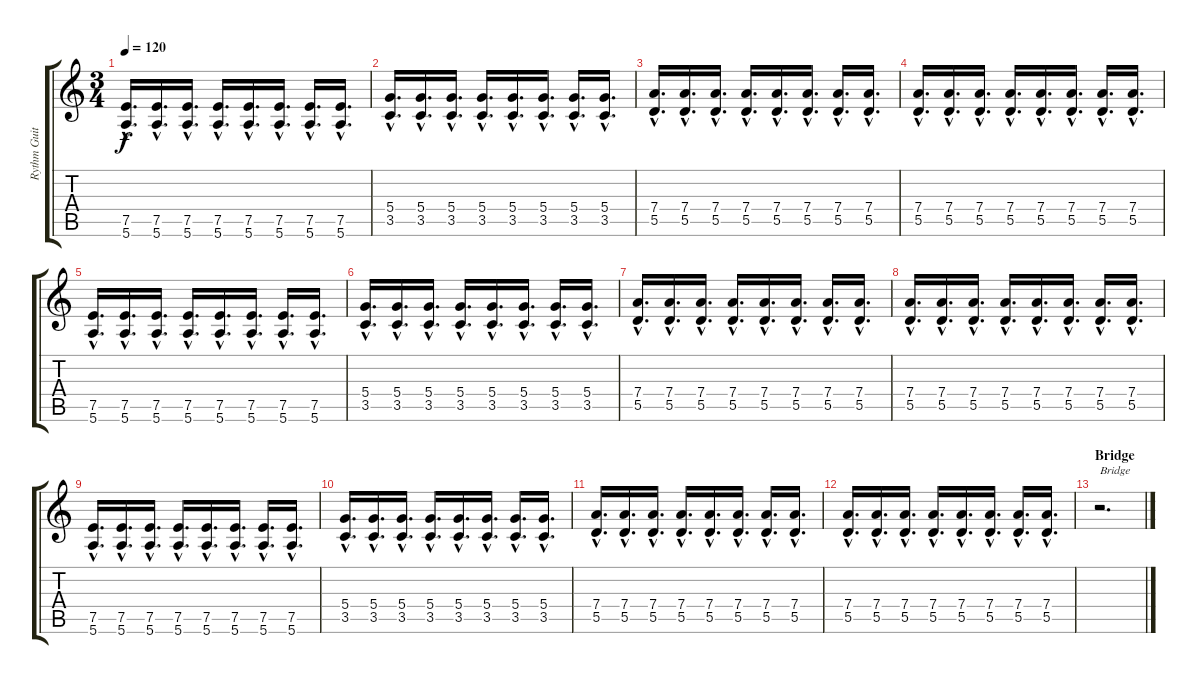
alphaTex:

\track ("Rythm Guitar (alex)" "Rythm Guit") {instrument distortionguitar}
\staff {score tabs}
\tuning (E4 B3 G3 D3 A2 E2) {hide}
\ts (3 4)
\tempo 120
\clef g2
\ks c
(7.5{hac} 5.6{hac}).16{d dy f} (7.5{hac} 5.6{hac}).16{d} (7.5{hac} 5.6{hac}).16{d} (7.5{hac} 5.6{hac}).16{d} (7.5{hac} 5.6{hac}).16{d} (7.5{hac} 5.6{hac}).16{d} (7.5{hac} 5.6{hac}).16{d} (7.5{hac} 5.6{hac}).16{d} |
(5.4{hac} 3.5{hac}).16{d} (5.4{hac} 3.5{hac}).16{d} (5.4{hac} 3.5{hac}).16{d} (5.4{hac} 3.5{hac}).16{d} (5.4{hac} 3.5{hac}).16{d} (5.4{hac} 3.5{hac}).16{d} (5.4{hac} 3.5{hac}).16{d} (5.4{hac} 3.5{hac}).16{d} |
(7.4{hac} 5.5{hac}).16{d} (7.4{hac} 5.5{hac}).16{d} (7.4{hac} 5.5{hac}).16{d} (7.4{hac} 5.5{hac}).16{d} (7.4{hac} 5.5{hac}).16{d} (7.4{hac} 5.5{hac}).16{d} (7.4{hac} 5.5{hac}).16{d} (7.4{hac} 5.5{hac}).16{d} |
(7.4{hac} 5.5{hac}).16{d} (7.4{hac} 5.5{hac}).16{d} (7.4{hac} 5.5{hac}).16{d} (7.4{hac} 5.5{hac}).16{d} (7.4{hac} 5.5{hac}).16{d} (7.4{hac} 5.5{hac}).16{d} (7.4{hac} 5.5{hac}).16{d} (7.4{hac} 5.5{hac}).16{d} |
(7.5{hac} 5.6{hac}).16{d} (7.5{hac} 5.6{hac}).16{d} (7.5{hac} 5.6{hac}).16{d} (7.5{hac} 5.6{hac}).16{d} (7.5{hac} 5.6{hac}).16{d} (7.5{hac} 5.6{hac}).16{d} (7.5{hac} 5.6{hac}).16{d} (7.5{hac} 5.6{hac}).16{d} |
(5.4{hac} 3.5{hac}).16{d} (5.4{hac} 3.5{hac}).16{d} (5.4{hac} 3.5{hac}).16{d} (5.4{hac} 3.5{hac}).16{d} (5.4{hac} 3.5{hac}).16{d} (5.4{hac} 3.5{hac}).16{d} (5.4{hac} 3.5{hac}).16{d} (5.4{hac} 3.5{hac}).16{d} |
(7.4{hac} 5.5{hac}).16{d} (7.4{hac} 5.5{hac}).16{d} (7.4{hac} 5.5{hac}).16{d} (7.4{hac} 5.5{hac}).16{d} (7.4{hac} 5.5{hac}).16{d} (7.4{hac} 5.5{hac}).16{d} (7.4{hac} 5.5{hac}).16{d} (7.4{hac} 5.5{hac}).16{d} |
(7.4{hac} 5.5{hac}).16{d} (7.4{hac} 5.5{hac}).16{d} (7.4{hac} 5.5{hac}).16{d} (7.4{hac} 5.5{hac}).16{d} (7.4{hac} 5.5{hac}).16{d} (7.4{hac} 5.5{hac}).16{d} (7.4{hac} 5.5{hac}).16{d} (7.4{hac} 5.5{hac}).16{d} |
(7.5{hac} 5.6{hac}).16{d} (7.5{hac} 5.6{hac}).16{d} (7.5{hac} 5.6{hac}).16{d} (7.5{hac} 5.6{hac}).16{d} (7.5{hac} 5.6{hac}).16{d} (7.5{hac} 5.6{hac}).16{d} (7.5{hac} 5.6{hac}).16{d} (7.5{hac} 5.6{hac}).16{d} |
(5.4{hac} 3.5{hac}).16{d} (5.4{hac} 3.5{hac}).16{d} (5.4{hac} 3.5{hac}).16{d} (5.4{hac} 3.5{hac}).16{d} (5.4{hac} 3.5{hac}).16{d} (5.4{hac} 3.5{hac}).16{d} (5.4{hac} 3.5{hac}).16{d} (5.4{hac} 3.5{hac}).16{d} |
(7.4{hac} 5.5{hac}).16{d} (7.4{hac} 5.5{hac}).16{d} (7.4{hac} 5.5{hac}).16{d} (7.4{hac} 5.5{hac}).16{d} (7.4{hac} 5.5{hac}).16{d} (7.4{hac} 5.5{hac}).16{d} (7.4{hac} 5.5{hac}).16{d} (7.4{hac} 5.5{hac}).16{d} |
(7.4{hac} 5.5{hac}).16{d} (7.4{hac} 5.5{hac}).16{d} (7.4{hac} 5.5{hac}).16{d} (7.4{hac} 5.5{hac}).16{d} (7.4{hac} 5.5{hac}).16{d} (7.4{hac} 5.5{hac}).16{d} (7.4{hac} 5.5{hac}).16{d} (7.4{hac} 5.5{hac}).16{d} |
\section ("" "Bridge")
r.2{d txt "Bridge"}
